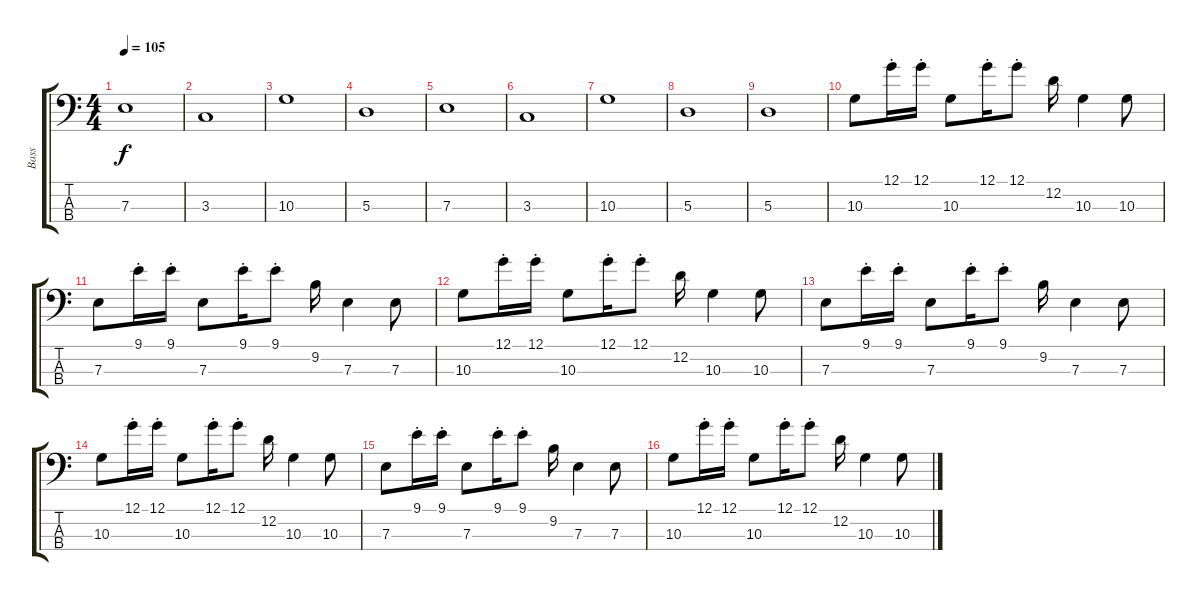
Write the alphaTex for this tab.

\track ("Bass" "Bass") {instrument electricbassfinger}
\staff {score tabs}
\tuning (G2 D2 A1 E1) {hide}
\ts (4 4)
\tempo 105
\clef f4
\ks c
7.3.1{dy f} |
3.3.1 |
10.3.1 |
5.3.1 |
7.3.1 |
3.3.1 |
10.3.1 |
5.3.1 |
5.3.1 |
10.3.8 12.1{st}.16 12.1{st}.16 10.3.8 12.1{st}.16 12.1{st}.8 12.2.16 10.3.4 10.3.8 |
7.3.8 9.1{st}.16 9.1{st}.16 7.3.8 9.1{st}.16 9.1{st}.8 9.2.16 7.3.4 7.3.8 |
10.3.8 12.1{st}.16 12.1{st}.16 10.3.8 12.1{st}.16 12.1{st}.8 12.2.16 10.3.4 10.3.8 |
7.3.8 9.1{st}.16 9.1{st}.16 7.3.8 9.1{st}.16 9.1{st}.8 9.2.16 7.3.4 7.3.8 |
10.3.8 12.1{st}.16 12.1{st}.16 10.3.8 12.1{st}.16 12.1{st}.8 12.2.16 10.3.4 10.3.8 |
7.3.8 9.1{st}.16 9.1{st}.16 7.3.8 9.1{st}.16 9.1{st}.8 9.2.16 7.3.4 7.3.8 |
10.3.8 12.1{st}.16 12.1{st}.16 10.3.8 12.1{st}.16 12.1{st}.8 12.2.16 10.3.4 10.3.8
